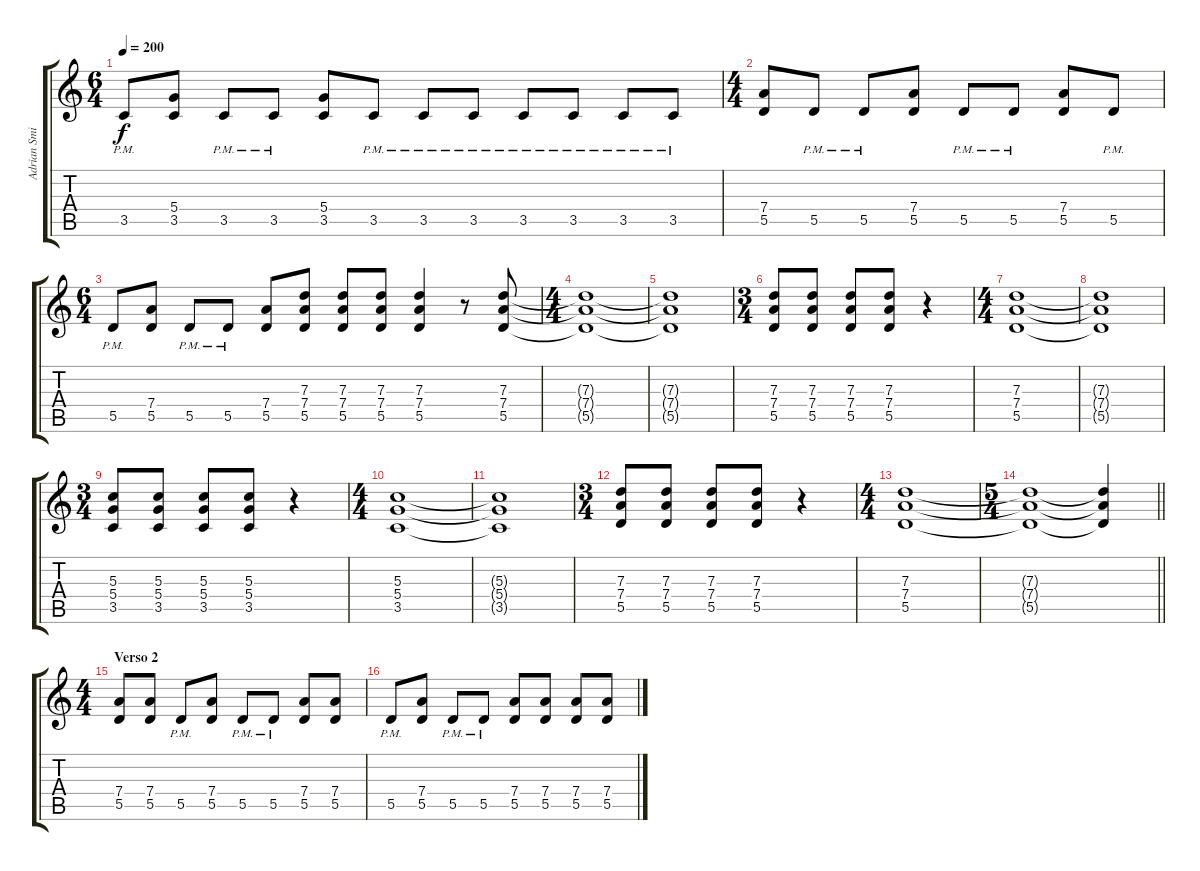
\track ("Adrian Smith" "Adrian Smi") {instrument distortionguitar}
\staff {score tabs}
\tuning (E4 B3 G3 D3 A2 E2) {hide}
\ts (6 4)
\tempo 200
\clef g2
\ks c
3.5{pm}.8{dy f} (5.4 3.5).8 3.5{pm}.8 3.5{pm}.8 (5.4 3.5).8 3.5{pm}.8 3.5{pm}.8 3.5{pm}.8 3.5{pm}.8 3.5{pm}.8 3.5{pm}.8 3.5{pm}.8 |
\ts (4 4)
(7.4 5.5).8 5.5{pm}.8 5.5{pm}.8 (7.4 5.5).8 5.5{pm}.8 5.5{pm}.8 (7.4 5.5).8 5.5{pm}.8 |
\ts (6 4)
5.5{pm}.8 (7.4 5.5).8 5.5{pm}.8 5.5{pm}.8 (7.4 5.5).8 (7.3 7.4 5.5).8 (7.3 7.4 5.5).8 (7.3 7.4 5.5).8 (7.3 7.4 5.5).4 r.8 (7.3 7.4 5.5).8 |
\ts (4 4)
(7.3{t} 7.4{t} 5.5{t}).1 |
(7.3{t} 7.4{t} 5.5{t}).1 |
\ts (3 4)
(7.3 7.4 5.5).8 (7.3 7.4 5.5).8 (7.3 7.4 5.5).8 (7.3 7.4 5.5).8 r.4 |
\ts (4 4)
(7.3 7.4 5.5).1 |
(7.3{t} 7.4{t} 5.5{t}).1 |
\ts (3 4)
(5.3 5.4 3.5).8 (5.3 5.4 3.5).8 (5.3 5.4 3.5).8 (5.3 5.4 3.5).8 r.4 |
\ts (4 4)
(5.3 5.4 3.5).1 |
(5.3{t} 5.4{t} 3.5{t}).1 |
\ts (3 4)
(7.3 7.4 5.5).8 (7.3 7.4 5.5).8 (7.3 7.4 5.5).8 (7.3 7.4 5.5).8 r.4 |
\ts (4 4)
(7.3 7.4 5.5).1 |
\ts (5 4)
\barLineRight lightlight
(7.3{t} 7.4{t} 5.5{t}).1 (7.3{t} 7.4{t} 5.5{t}).4 |
\ts (4 4)
\section ("" "Verso 2")
(7.4 5.5).8 (7.4 5.5).8 5.5{pm}.8 (7.4 5.5).8 5.5{pm}.8 5.5{pm}.8 (7.4 5.5).8 (7.4 5.5).8 |
5.5{pm}.8 (7.4 5.5).8 5.5{pm}.8 5.5{pm}.8 (7.4 5.5).8 (7.4 5.5).8 (7.4 5.5).8 (7.4 5.5).8
